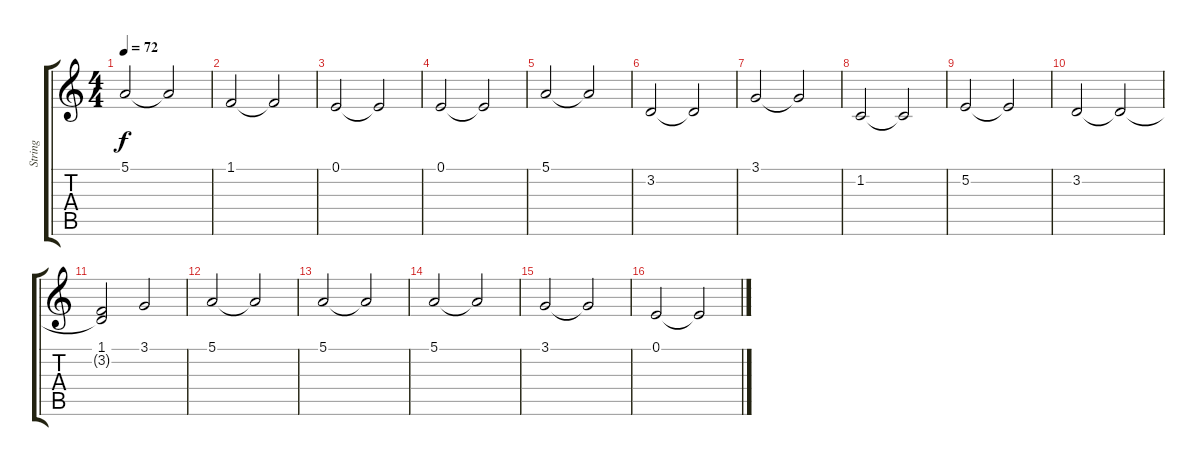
\track ("String" "String") {instrument stringensemble1}
\staff {score tabs}
\tuning (E4 B3 G3 D3 A2 E2) {hide}
\ts (4 4)
\tempo 72
\clef g2
\ks c
5.1.2{dy f} 5.1{t}.2 |
1.1.2 1.1{t}.2 |
0.1.2 0.1{t}.2 |
0.1.2 0.1{t}.2 |
5.1.2 5.1{t}.2 |
3.2.2 3.2{t}.2 |
3.1.2 3.1{t}.2 |
1.2.2 1.2{t}.2 |
5.2.2 5.2{t}.2 |
3.2.2 3.2{t}.2 |
(1.1 3.2{t}).2 3.1.2 |
5.1.2 5.1{t}.2 |
5.1.2 5.1{t}.2 |
5.1.2 5.1{t}.2 |
3.1.2 3.1{t}.2 |
0.1.2 0.1{t}.2
